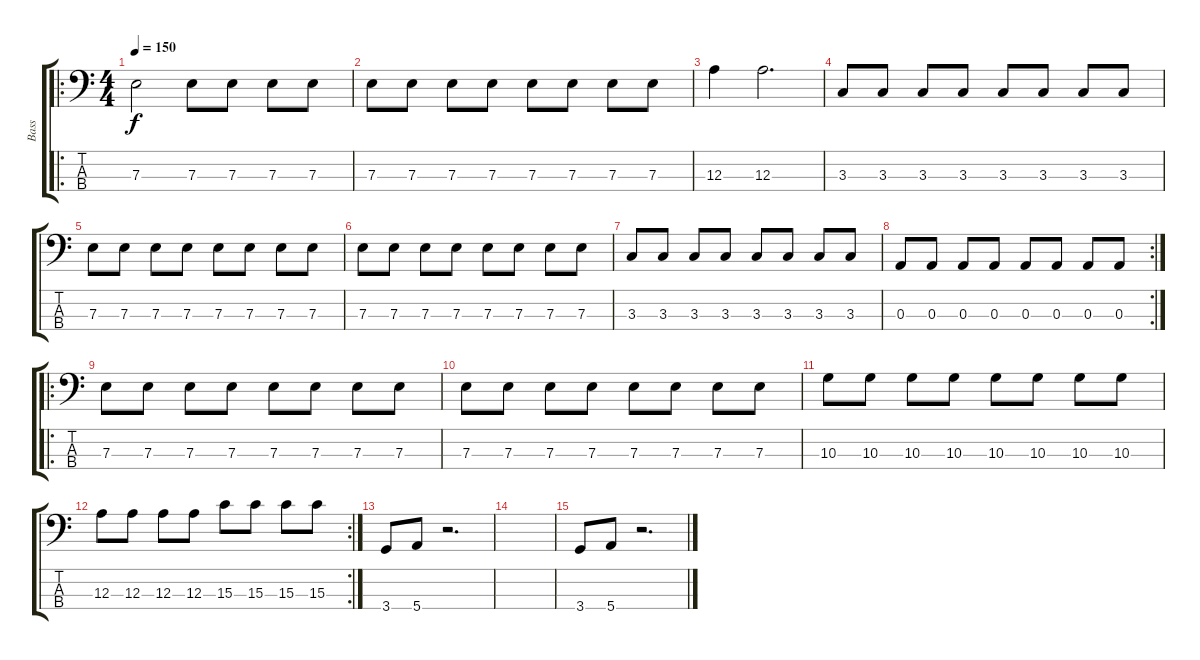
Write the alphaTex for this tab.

\track ("Bass" "Bass") {instrument electricbassfinger}
\staff {score tabs}
\tuning (G2 D2 A1 E1) {hide}
\ro
\ts (4 4)
\tempo 150
\clef f4
\ks c
7.3.2{dy f} 7.3.8 7.3.8 7.3.8 7.3.8 |
7.3.8 7.3.8 7.3.8 7.3.8 7.3.8 7.3.8 7.3.8 7.3.8 |
12.3.4 12.3.2{d} |
3.3.8 3.3.8 3.3.8 3.3.8 3.3.8 3.3.8 3.3.8 3.3.8 |
7.3.8 7.3.8 7.3.8 7.3.8 7.3.8 7.3.8 7.3.8 7.3.8 |
7.3.8 7.3.8 7.3.8 7.3.8 7.3.8 7.3.8 7.3.8 7.3.8 |
3.3.8 3.3.8 3.3.8 3.3.8 3.3.8 3.3.8 3.3.8 3.3.8 |
\rc 2
0.3.8 0.3.8 0.3.8 0.3.8 0.3.8 0.3.8 0.3.8 0.3.8 |
\ro
7.3.8 7.3.8 7.3.8 7.3.8 7.3.8 7.3.8 7.3.8 7.3.8 |
7.3.8 7.3.8 7.3.8 7.3.8 7.3.8 7.3.8 7.3.8 7.3.8 |
10.3.8 10.3.8 10.3.8 10.3.8 10.3.8 10.3.8 10.3.8 10.3.8 |
\rc 2
12.3.8 12.3.8 12.3.8 12.3.8 15.3.8 15.3.8 15.3.8 15.3.8 |
3.4.8 5.4.8 r.2{d} |
|
3.4.8 5.4.8 r.2{d}
